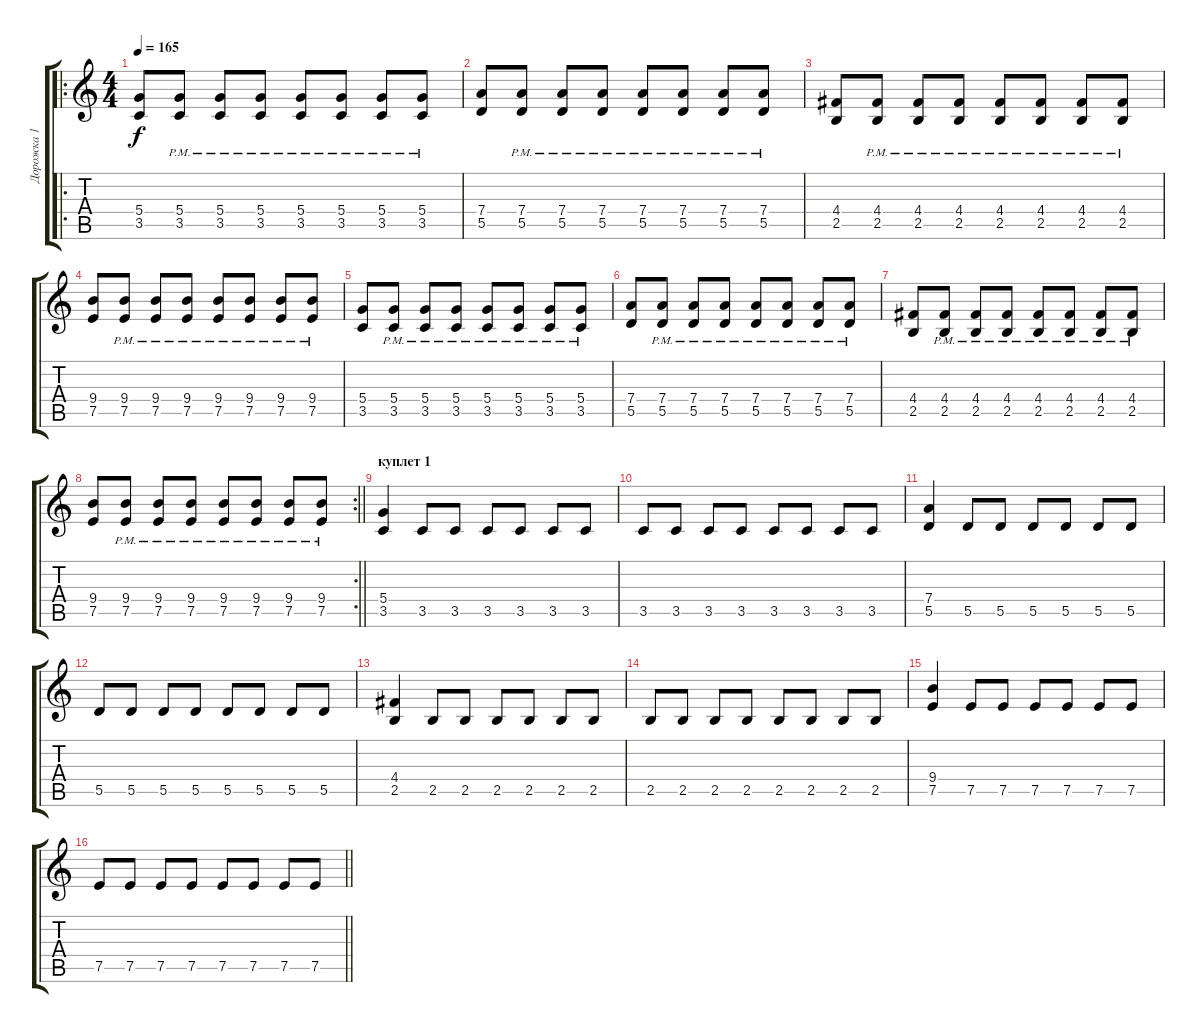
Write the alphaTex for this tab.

\track ("Дорожка 1" "Дорожка 1") {instrument distortionguitar}
\staff {score tabs}
\tuning (E4 B3 G3 D3 A2 E2) {hide}
\ro
\ts (4 4)
\tempo 165
\clef g2
\ks c
(5.4 3.5).8{dy f} (5.4 3.5{pm}).8 (5.4 3.5{pm}).8 (5.4 3.5{pm}).8 (5.4 3.5{pm}).8 (5.4 3.5{pm}).8 (5.4 3.5{pm}).8 (5.4 3.5{pm}).8 |
(7.4 5.5).8 (7.4 5.5{pm}).8 (7.4 5.5{pm}).8 (7.4 5.5{pm}).8 (7.4 5.5{pm}).8 (7.4 5.5{pm}).8 (7.4 5.5{pm}).8 (7.4 5.5{pm}).8 |
(4.4 2.5).8 (4.4 2.5{pm}).8 (4.4 2.5{pm}).8 (4.4 2.5{pm}).8 (4.4 2.5{pm}).8 (4.4 2.5{pm}).8 (4.4 2.5{pm}).8 (4.4 2.5{pm}).8 |
(9.4 7.5).8 (9.4 7.5{pm}).8 (9.4 7.5{pm}).8 (9.4 7.5{pm}).8 (9.4 7.5{pm}).8 (9.4 7.5{pm}).8 (9.4 7.5{pm}).8 (9.4 7.5{pm}).8 |
(5.4 3.5).8 (5.4 3.5{pm}).8 (5.4 3.5{pm}).8 (5.4 3.5{pm}).8 (5.4 3.5{pm}).8 (5.4 3.5{pm}).8 (5.4 3.5{pm}).8 (5.4 3.5{pm}).8 |
(7.4 5.5).8 (7.4 5.5{pm}).8 (7.4 5.5{pm}).8 (7.4 5.5{pm}).8 (7.4 5.5{pm}).8 (7.4 5.5{pm}).8 (7.4 5.5{pm}).8 (7.4 5.5{pm}).8 |
(4.4 2.5).8 (4.4 2.5{pm}).8 (4.4 2.5{pm}).8 (4.4 2.5{pm}).8 (4.4 2.5{pm}).8 (4.4 2.5{pm}).8 (4.4 2.5{pm}).8 (4.4 2.5{pm}).8 |
\rc 2
\barLineRight lightlight
(9.4 7.5).8 (9.4 7.5{pm}).8 (9.4 7.5{pm}).8 (9.4 7.5{pm}).8 (9.4 7.5{pm}).8 (9.4 7.5{pm}).8 (9.4 7.5{pm}).8 (9.4 7.5{pm}).8 |
\section ("" "куплет 1")
(5.4 3.5).4 3.5.8 3.5.8 3.5.8 3.5.8 3.5.8 3.5.8 |
3.5.8 3.5.8 3.5.8 3.5.8 3.5.8 3.5.8 3.5.8 3.5.8 |
(7.4 5.5).4 5.5.8 5.5.8 5.5.8 5.5.8 5.5.8 5.5.8 |
5.5.8 5.5.8 5.5.8 5.5.8 5.5.8 5.5.8 5.5.8 5.5.8 |
(4.4 2.5).4 2.5.8 2.5.8 2.5.8 2.5.8 2.5.8 2.5.8 |
2.5.8 2.5.8 2.5.8 2.5.8 2.5.8 2.5.8 2.5.8 2.5.8 |
(9.4 7.5).4 7.5.8 7.5.8 7.5.8 7.5.8 7.5.8 7.5.8 |
\barLineRight lightlight
7.5.8 7.5.8 7.5.8 7.5.8 7.5.8 7.5.8 7.5.8 7.5.8
